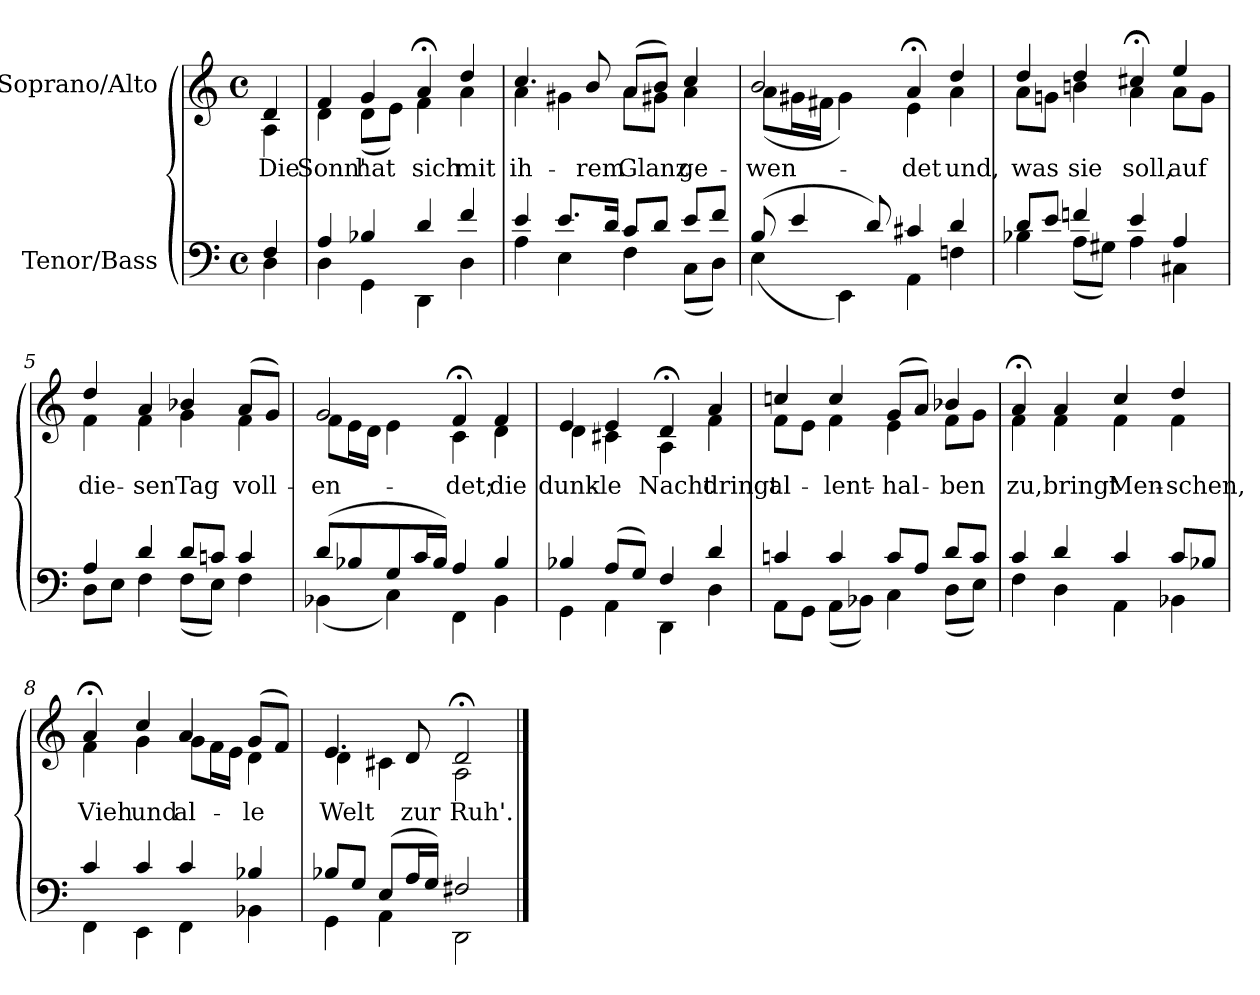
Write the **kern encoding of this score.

**kern	**kern	**text
*part2	*part1	*part1
*staff2	*staff1	*staff1
*I"Tenor/Bass	*I"Soprano/Alto	*
*clefF4	*clefG2	*
*k[]	*k[]	*
*M4/4	*M4/4	*
*met(c)	*met(c)	*
=	=	=
*^	*	*
!	!	!	!LO:LY:b
*	*	*^	*
4F/	4D\	4d/	4A\	Die
=1	=1	=1	=1	=1
!	!	!	!	!LO:LY:b
4A/	4D\	4f/	4d\	Sonn'
!	!	!	!	!LO:LY:b
4B-X/	4GG\	4g/	(8d\L	hat
.	.	.	8e\J)	.
!	!	!	!	!LO:LY:b
4d/	4DD\	4a;</	4f\	sich
!	!	!	!	!LO:LY:b
4f/	4D\	4dd/	4a\	mit
=2	=2	=2	=2	=2
!	!	!	!	!LO:LY:b
4e/	4A\	4.cc/	4a\	ih-
8.e/L	4E\	.	4g#X\	.
!	!	!	!	!LO:LY:b
.	.	8b/	.	-rem
16d/Jk	.	.	.	.
!	!	!	!	!LO:LY:b
8c/L	4F\	(8a/L	8a\L	Glanz
8d/J	.	8b/J)	8g#X\J	.
!	!	!	!	!LO:LY:b
8e/L	(8C\L	4cc/	4a\	ge-
8f/J	8D\J)	.	.	.
=3	=3	=3	=3	=3
!	!	!	!	!LO:LY:b
(8B/	(4E\	2b/	(8a\L	-wen-
4e/	.	.	16g#X\L	.
.	.	.	16f#X\JJ	.
.	4EE\)	.	4g#\)	.
8d/)	.	.	.	.
!	!	!	!	!LO:LY:b
4c#X/	4AA\	4a;</	4e\	det
!	!	!	!	!LO:LY:b
4d/	4Fn\	4dd/	4a\	und,
=4	=4	=4	=4	=4
!	!	!	!	!LO:LY:b
8d/L	4B-X\	4dd/	8a\L	was
8e/J	.	.	8gn\J	.
!	!	!	!	!LO:LY:b
4fn/	(8A\L	4dd/	4bn\	sie
.	8G#X\J)	.	.	.
!	!	!	!	!LO:LY:b
4e/	4A\	4cc#X;</	4a\	soll,
!	!	!	!	!LO:LY:b
4A/	4C#X\	4ee/	8a\L	auf
.	.	.	8g\J	.
!!LO:LB:g=z	!!
=5	=5	=5	=5	=5
!	!	!	!	!LO:LY:b
4A/	8D\L	4dd/	4f\	die-
.	8E\J	.	.	.
!	!	!	!	!LO:LY:b
4d/	4F\	4a/	4f\	-sen
!	!	!	!	!LO:LY:b
8d/L	(8F\L	4b-X/	4g\	Tag
8cn/J	8E\J)	.	.	.
!	!	!	!	!LO:LY:b
4c/	4F\	(8a/L	4f\	voll-
.	.	8g/J)	.	.
=6	=6	=6	=6	=6
!	!	!	!	!LO:LY:b
(8d/L	(4BB-X\	2g/	8f\L	-en-
8B-X/	.	.	16e\L	.
.	.	.	16d\JJ	.
8G/	4C\)	.	4e\	.
16c/L	.	.	.	.
16B-/JJ)	.	.	.	.
!	!	!	!	!LO:LY:b
4A/	4FF\	4f;</	4c\	det;
!	!	!	!	!LO:LY:b
4B-/	4BB-\	4f/	4d\	die
=7	=7	=7	=7	=7
!	!	!	!	!LO:LY:b
4B-X/	4GG\	4e/	4d\	dunk-
!	!	!	!	!LO:LY:b
(8A/L	4AA\	4e/	4c#X\	-le
8G/J)	.	.	.	.
!	!	!	!	!LO:LY:b
4F/	4DD\	4d;</	4A\	Nacht
!	!	!	!	!LO:LY:b
4d/	4D\	4a/	4f\	dringt
!!LO:LB:g=z	!!
=8	=8	=8	=8	=8
!	!	!	!	!LO:LY:b
4cn/	8AA\L	4ccn/	8f\L	al-
.	8GG\J	.	8e\J	.
!	!	!	!	!LO:LY:b
4c/	(8AA\L	4cc/	4f\	-lent-
.	8BB-X\J)	.	.	.
!	!	!	!	!LO:LY:b
8c/L	4C\	(8g/L	4e\	-hal-
8A/J	.	8a/J)	.	.
!	!	!	!	!LO:LY:b
8d/L	(8D\L	4b-X/	8f\L	-ben
8c/J	8E\J)	.	8g\J	.
=8X1	=8X1	=8X1	=8X1	=8X1
!	!	!	!	!LO:LY:b
4c/	4F\	4a;</	4f\	zu,
!	!	!	!	!LO:LY:b
4d/	4D\	4a/	4f\	bringt
!	!	!	!	!LO:LY:b
4c/	4AA\	4cc/	4f\	Men-
!	!	!	!	!LO:LY:b
8c/L	4BB-X\	4dd/	4f\	-schen,
8B-X/J	.	.	.	.
=8X2	=8X2	=8X2	=8X2	=8X2
!	!	!	!	!LO:LY:b
4c/	4FF\	4a;</	4f\	Vieh
!	!	!	!	!LO:LY:b
4c/	4EE\	4cc/	4g\	und
!	!	!	!	!LO:LY:b
4c/	4FF\	4a/	8g\L	al-
.	.	.	16f\L	.
.	.	.	16e\JJ	.
!	!	!	!	!LO:LY:b
4B-X/	4BB-X\	(8g/L	4d\	le
.	.	8f/J)	.	.
=9	=9	=9	=9	=9
!	!	!	!	!LO:LY:b
8B-X/L	4GG\	4.e/	4d\	Welt
8G/J	.	.	.	.
(8E/L	4AA\	.	4c#X\	.
!	!	!	!	!LO:LY:b
16A/L	.	8d/	.	zur
16G/JJ)	.	.	.	.
!	!	!	!	!LO:LY:b
2F#X/	2DD\	2d;</	2A\	Ruh'.
*v	*v	*	*	*
*	*v	*v	*
==	==	==
*-	*-	*-
